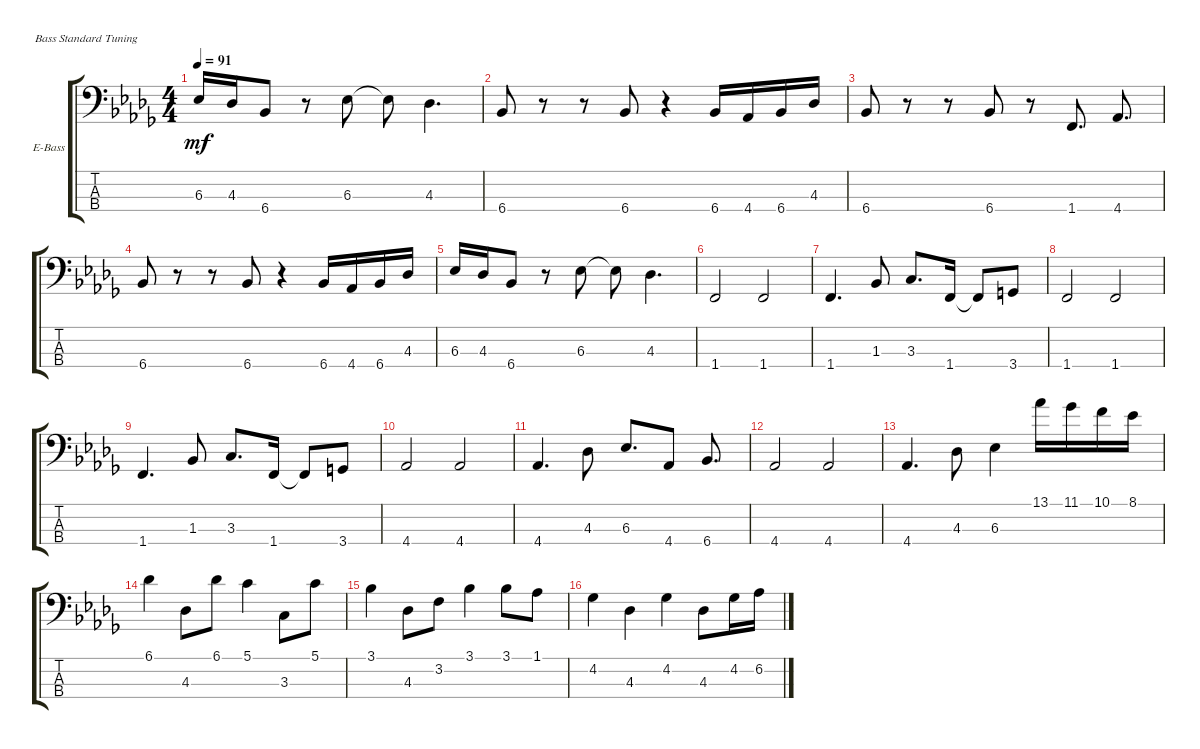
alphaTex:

\defaultSystemsLayout 4
\bracketExtendMode groupsimilarinstruments
\firstSystemTrackNameOrientation horizontal
\otherSystemsTrackNameOrientation horizontal
\track ("Electric Bass" "E-Bass") {instrument electricbassfinger}
\staff {score tabs}
\tuning (G2 D2 A1 E1)
\ts (4 4)
\tempo 91
\clef f4
\ks db
6.3.16{dy mf} 4.3.16 6.4.8 r.8 6.3.8 6.3{t}.8 4.3.4{d} |
6.4.8 r.8 r.8 6.4.8 r.4 6.4.16 4.4.16 6.4.16 4.3.16 |
6.4.8 r.8 r.8 6.4.8 r.8 1.4.8{d} 4.4.8{d} |
6.4.8 r.8 r.8 6.4.8 r.4 6.4.16 4.4.16 6.4.16 4.3.16 |
6.3.16 4.3.16 6.4.8 r.8 6.3.8 6.3{t}.8 4.3.4{d} |
1.4.2 1.4.2 |
1.4.4{d} 1.3.8 3.3.8{d} 1.4.16 1.4{t}.8 3.4.8 |
1.4.2 1.4.2 |
1.4.4{d} 1.3.8 3.3.8{d} 1.4.16 1.4{t}.8 3.4.8 |
4.4.2 4.4.2 |
4.4.4{d} 4.3.8 6.3.8{d} 4.4.8 6.4.8{d} |
4.4.2 4.4.2 |
4.4.4{d} 4.3.8 6.3.4 13.1.16 11.1.16 10.1.16 8.1.16 |
6.1.4 4.3.8 6.1.8 5.1.4 3.3.8 5.1.8 |
3.1.4 4.3.8 3.2.8 3.1.4 3.1.8 1.1.8 |
4.2.4 4.3.4 4.2.4 4.3.8 4.2.16 6.2.16
